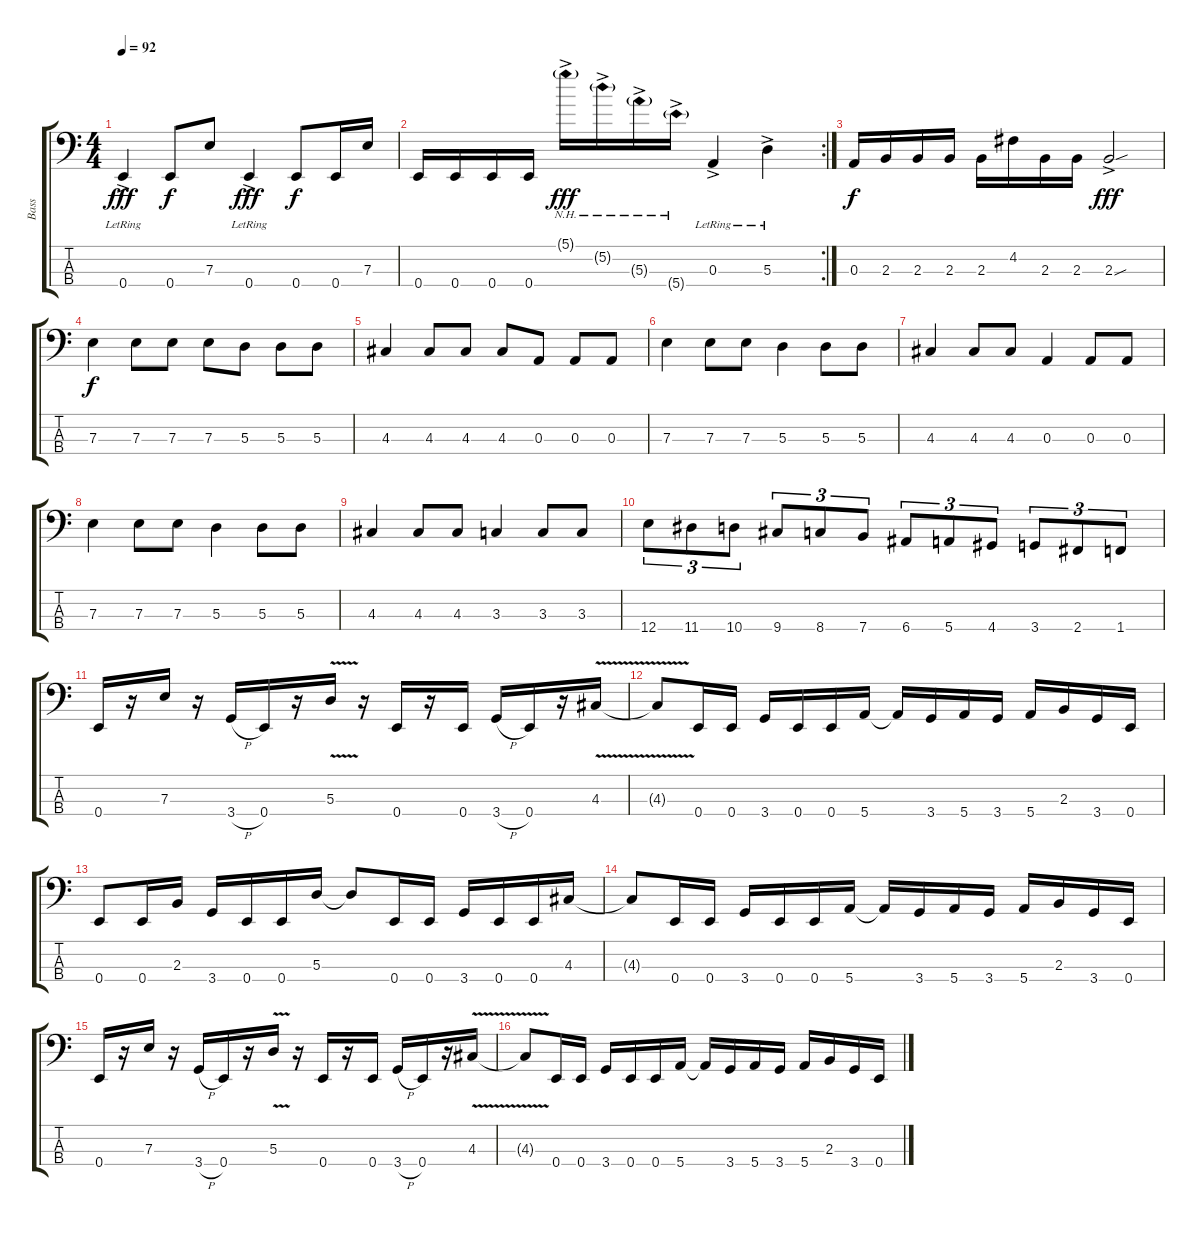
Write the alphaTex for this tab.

\track ("Bass" "Bass") {instrument electricbassfinger}
\staff {score tabs}
\tuning (G2 D2 A1 E1) {hide}
\ts (4 4)
\tempo 92
\clef f4
\ks c
0.4{ac lr}.4{dy fff} 0.4.8{dy f} 7.3.8 0.4{ac lr}.4{dy fff} 0.4.8{dy f} 0.4.16 7.3.16 |
\rc 2
0.4.16 0.4.16 0.4.16 0.4.16 5.1{nh g ac}.16{dy fff} 5.2{nh g ac}.16 5.3{nh g ac}.16 5.4{nh g ac}.16 0.3{ac lr}.4 5.3{ac lr}.4 |
0.3.16{dy f} 2.3.16 2.3.16 2.3.16 2.3.16 4.2.16 2.3.16 2.3.16 2.3{sou ac}.2{dy fff} |
7.3.4{dy f} 7.3.8 7.3.8 7.3.8 5.3.8 5.3.8 5.3.8 |
4.3.4 4.3.8 4.3.8 4.3.8 0.3.8 0.3.8 0.3.8 |
7.3.4 7.3.8 7.3.8 5.3.4 5.3.8 5.3.8 |
4.3.4 4.3.8 4.3.8 0.3.4 0.3.8 0.3.8 |
7.3.4 7.3.8 7.3.8 5.3.4 5.3.8 5.3.8 |
4.3.4 4.3.8 4.3.8 3.3.4 3.3.8 3.3.8 |
12.4.8{tu (3 2)} 11.4.8{tu (3 2)} 10.4.8{tu (3 2)} 9.4.8{tu (3 2)} 8.4.8{tu (3 2)} 7.4.8{tu (3 2)} 6.4.8{tu (3 2)} 5.4.8{tu (3 2)} 4.4.8{tu (3 2)} 3.4.8{tu (3 2)} 2.4.8{tu (3 2)} 1.4.8{tu (3 2)} |
0.4.16 r.16 7.3.16 r.16 3.4{h}.16 0.4.16 r.16 5.3{v}.16 r.16 0.4.16 r.16 0.4.16 3.4{h}.16 0.4.16 r.16 4.3{v}.16 |
4.3{t}.8 0.4.16 0.4.16 3.4.16 0.4.16 0.4.16 5.4.16 5.4{t}.16 3.4.16 5.4.16 3.4.16 5.4.16 2.3.16 3.4.16 0.4.16 |
0.4.8 0.4.16 2.3.16 3.4.16 0.4.16 0.4.16 5.3.16 5.3{t}.8 0.4.16 0.4.16 3.4.16 0.4.16 0.4.16 4.3.16 |
4.3{t}.8 0.4.16 0.4.16 3.4.16 0.4.16 0.4.16 5.4.16 5.4{t}.16 3.4.16 5.4.16 3.4.16 5.4.16 2.3.16 3.4.16 0.4.16 |
0.4.16 r.16 7.3.16 r.16 3.4{h}.16 0.4.16 r.16 5.3{v}.16 r.16 0.4.16 r.16 0.4.16 3.4{h}.16 0.4.16 r.16 4.3{v}.16 |
4.3{t}.8 0.4.16 0.4.16 3.4.16 0.4.16 0.4.16 5.4.16 5.4{t}.16 3.4.16 5.4.16 3.4.16 5.4.16 2.3.16 3.4.16 0.4.16
